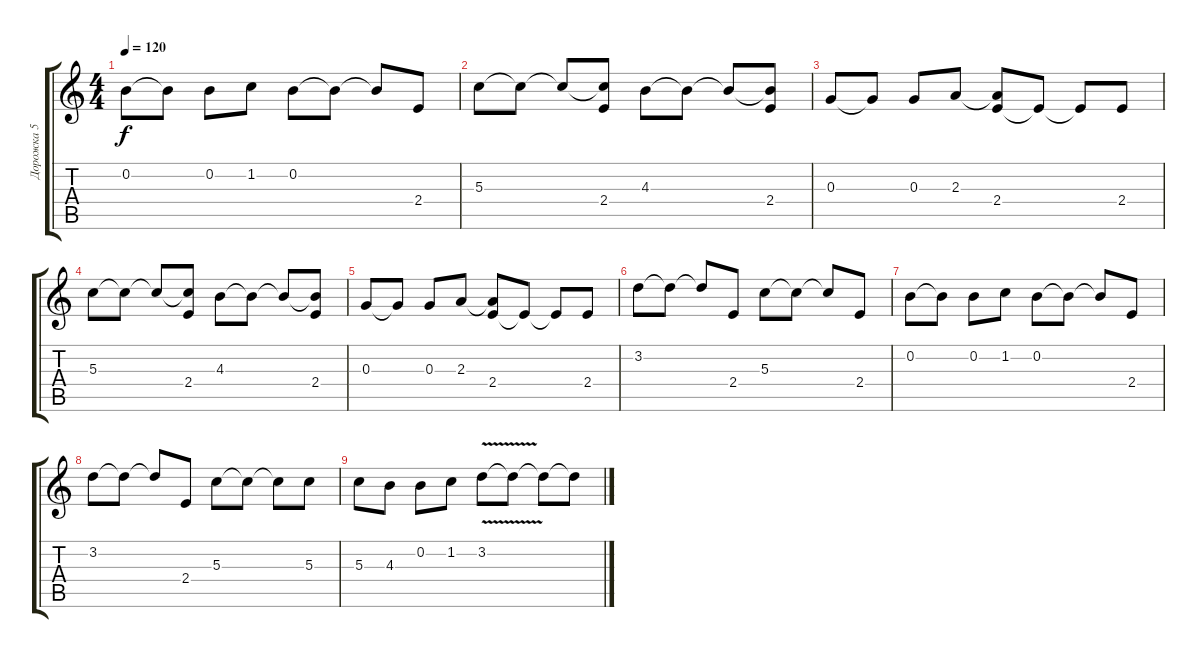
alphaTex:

\track ("Дорожка 5" "Дорожка 5") {instrument distortionguitar}
\staff {score tabs}
\tuning (E4 B3 G3 D3 A2 E2) {hide}
\ts (4 4)
\tempo 120
\clef g2
\ks c
0.2.8{dy f} 0.2{t}.8 0.2.8 1.2.8 0.2.8 0.2{t}.8 0.2{t}.8 2.4.8 |
5.3.8 5.3{t}.8 5.3{t}.8 (5.3{t} 2.4).8 4.3.8 4.3{t}.8 4.3{t}.8 (4.3{t} 2.4).8 |
0.3.8 0.3{t}.8 0.3.8 2.3.8 (2.3{t} 2.4).8 2.4{t}.8 2.4{t}.8 2.4.8 |
5.3.8 5.3{t}.8 5.3{t}.8 (5.3{t} 2.4).8 4.3.8 4.3{t}.8 4.3{t}.8 (4.3{t} 2.4).8 |
0.3.8 0.3{t}.8 0.3.8 2.3.8 (2.3{t} 2.4).8 2.4{t}.8 2.4{t}.8 2.4.8 |
3.2.8 3.2{t}.8 3.2{t}.8 2.4.8 5.3.8 5.3{t}.8 5.3{t}.8 2.4.8 |
0.2.8 0.2{t}.8 0.2.8 1.2.8 0.2.8 0.2{t}.8 0.2{t}.8 2.4.8 |
3.2.8 3.2{t}.8 3.2{t}.8 2.4.8 5.3.8 5.3{t}.8 5.3{t}.8 5.3.8 |
5.3.8 4.3.8 0.2.8 1.2.8 3.2{v}.8 3.2{t}.8 3.2{t}.8 3.2{t}.8
